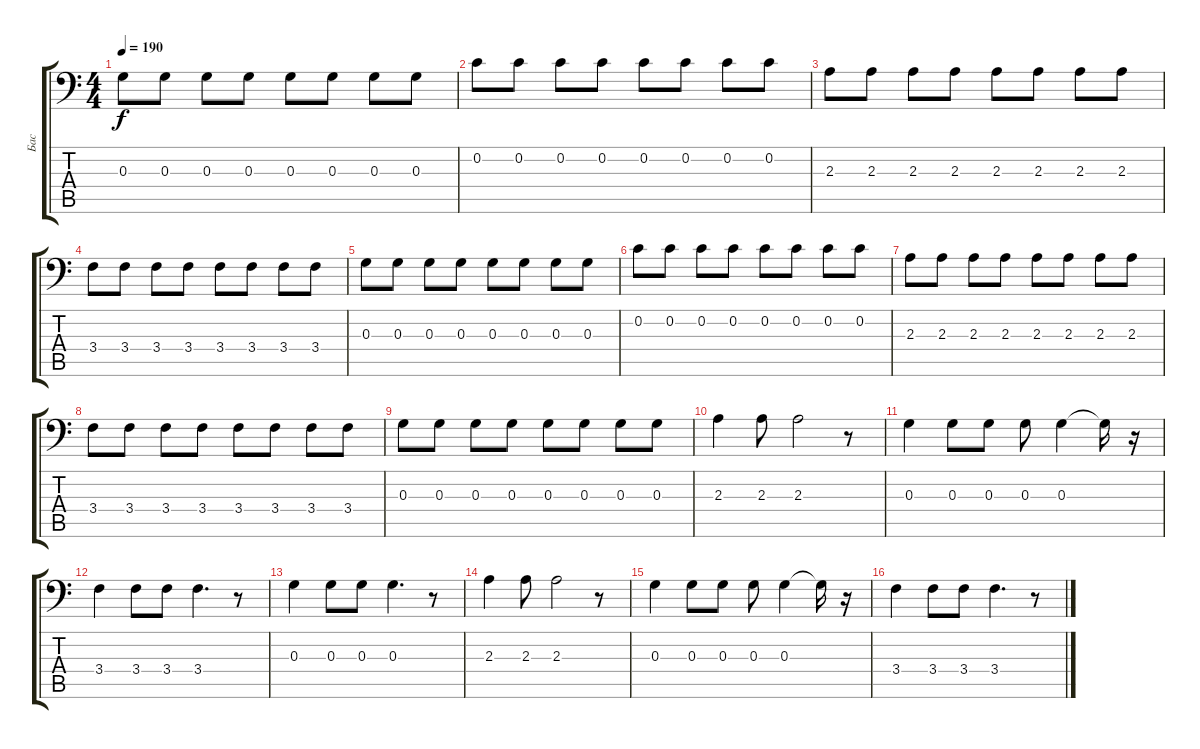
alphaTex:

\track ("Бас" "Бас") {instrument electricbassfinger}
\staff {score tabs}
\tuning (F3 C3 G2 D2 A1 E1) {hide}
\ts (4 4)
\tempo 190
\clef f4
\ks c
0.3.8{dy f} 0.3.8 0.3.8 0.3.8 0.3.8 0.3.8 0.3.8 0.3.8 |
0.2.8 0.2.8 0.2.8 0.2.8 0.2.8 0.2.8 0.2.8 0.2.8 |
2.3.8 2.3.8 2.3.8 2.3.8 2.3.8 2.3.8 2.3.8 2.3.8 |
3.4.8 3.4.8 3.4.8 3.4.8 3.4.8 3.4.8 3.4.8 3.4.8 |
0.3.8 0.3.8 0.3.8 0.3.8 0.3.8 0.3.8 0.3.8 0.3.8 |
0.2.8 0.2.8 0.2.8 0.2.8 0.2.8 0.2.8 0.2.8 0.2.8 |
2.3.8 2.3.8 2.3.8 2.3.8 2.3.8 2.3.8 2.3.8 2.3.8 |
3.4.8 3.4.8 3.4.8 3.4.8 3.4.8 3.4.8 3.4.8 3.4.8 |
0.3.8 0.3.8 0.3.8 0.3.8 0.3.8 0.3.8 0.3.8 0.3.8 |
2.3.4 2.3.8 2.3.2 r.8 |
0.3.4 0.3.8 0.3.8 0.3.8 0.3.4 0.3{t}.16 r.16 |
3.4.4 3.4.8 3.4.8 3.4.4{d} r.8 |
0.3.4 0.3.8 0.3.8 0.3.4{d} r.8 |
2.3.4 2.3.8 2.3.2 r.8 |
0.3.4 0.3.8 0.3.8 0.3.8 0.3.4 0.3{t}.16 r.16 |
3.4.4 3.4.8 3.4.8 3.4.4{d} r.8
